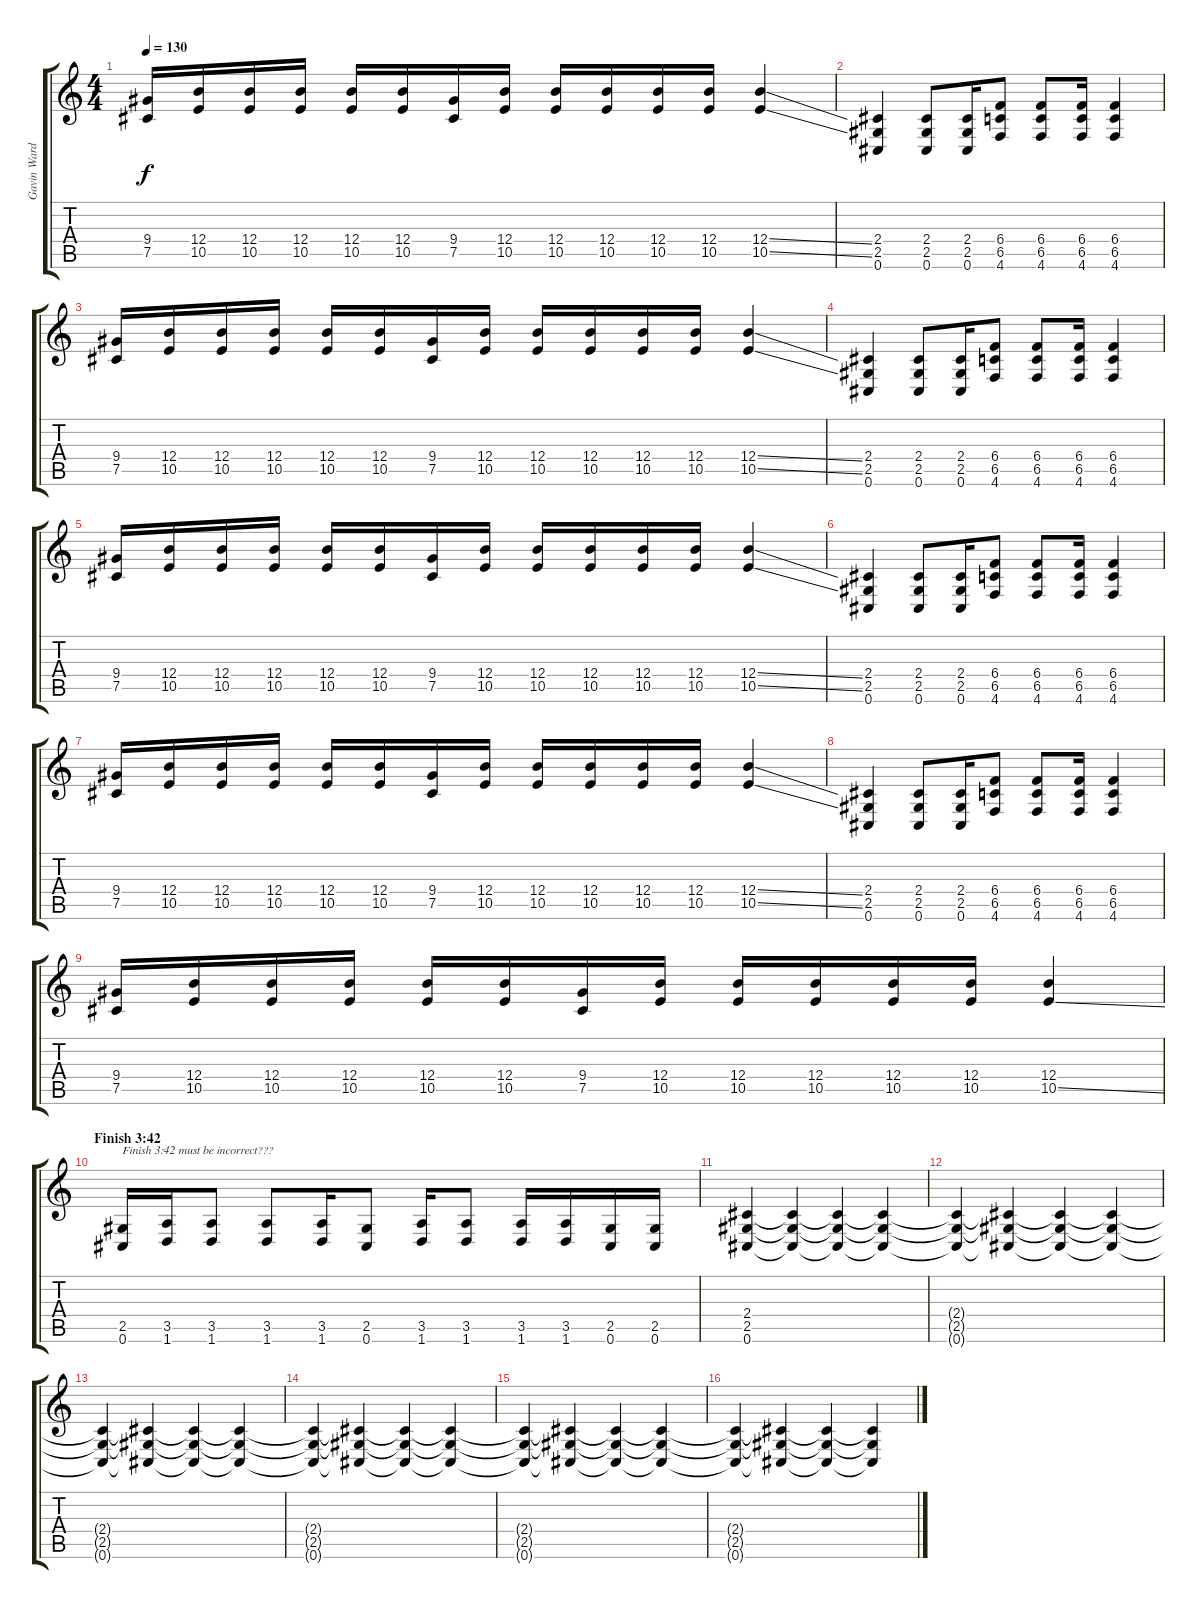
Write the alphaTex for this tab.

\track ("Gavin Ward (Rhythm Guitar)" "Gavin Ward") {instrument distortionguitar}
\staff {score tabs}
\tuning (Db4 Ab3 E3 B2 Gb2 Db2) {hide}
\ts (4 4)
\tempo 130
\clef g2
\ks c
(9.4 7.5).16{dy f} (12.4 10.5).16 (12.4 10.5).16 (12.4 10.5).16 (12.4 10.5).16 (12.4 10.5).16 (9.4 7.5).16 (12.4 10.5).16 (12.4 10.5).16 (12.4 10.5).16 (12.4 10.5).16 (12.4 10.5).16 (12.4{ss} 10.5{ss}).4 |
(2.4 2.5 0.6).4 (2.4 2.5 0.6).8 (2.4 2.5 0.6).16 (6.4 6.5 4.6).8 (6.4 6.5 4.6).8 (6.4 6.5 4.6).16 (6.4 6.5 4.6).4 |
(9.4 7.5).16 (12.4 10.5).16 (12.4 10.5).16 (12.4 10.5).16 (12.4 10.5).16 (12.4 10.5).16 (9.4 7.5).16 (12.4 10.5).16 (12.4 10.5).16 (12.4 10.5).16 (12.4 10.5).16 (12.4 10.5).16 (12.4{ss} 10.5{ss}).4 |
(2.4 2.5 0.6).4 (2.4 2.5 0.6).8 (2.4 2.5 0.6).16 (6.4 6.5 4.6).8 (6.4 6.5 4.6).8 (6.4 6.5 4.6).16 (6.4 6.5 4.6).4 |
(9.4 7.5).16 (12.4 10.5).16 (12.4 10.5).16 (12.4 10.5).16 (12.4 10.5).16 (12.4 10.5).16 (9.4 7.5).16 (12.4 10.5).16 (12.4 10.5).16 (12.4 10.5).16 (12.4 10.5).16 (12.4 10.5).16 (12.4{ss} 10.5{ss}).4 |
(2.4 2.5 0.6).4 (2.4 2.5 0.6).8 (2.4 2.5 0.6).16 (6.4 6.5 4.6).8 (6.4 6.5 4.6).8 (6.4 6.5 4.6).16 (6.4 6.5 4.6).4 |
(9.4 7.5).16 (12.4 10.5).16 (12.4 10.5).16 (12.4 10.5).16 (12.4 10.5).16 (12.4 10.5).16 (9.4 7.5).16 (12.4 10.5).16 (12.4 10.5).16 (12.4 10.5).16 (12.4 10.5).16 (12.4 10.5).16 (12.4{ss} 10.5{ss}).4 |
(2.4 2.5 0.6).4 (2.4 2.5 0.6).8 (2.4 2.5 0.6).16 (6.4 6.5 4.6).8 (6.4 6.5 4.6).8 (6.4 6.5 4.6).16 (6.4 6.5 4.6).4 |
(9.4 7.5).16 (12.4 10.5).16 (12.4 10.5).16 (12.4 10.5).16 (12.4 10.5).16 (12.4 10.5).16 (9.4 7.5).16 (12.4 10.5).16 (12.4 10.5).16 (12.4 10.5).16 (12.4 10.5).16 (12.4 10.5).16 (12.4 10.5{ss}).4 |
\section ("" "Finish 3:42")
(2.5 0.6).16{txt "Finish 3:42 must be incorrect???"} (3.5 1.6).16 (3.5 1.6).8 (3.5 1.6).8 (3.5 1.6).16 (2.5 0.6).8 (3.5 1.6).16 (3.5 1.6).8 (3.5 1.6).16 (3.5 1.6).16 (2.5 0.6).16 (2.5 0.6).16 |
(2.4 2.5 0.6).4 (2.4{t} 2.5{t} 0.6{t}).4 (2.4{t} 2.5{t} 0.6{t}).4 (2.4{t} 2.5{t} 0.6{t}).4 |
(2.4{t} 2.5{t} 0.6{t}).4 (2.4{t} 2.5{t} 0.6{t}).4 (2.4{t} 2.5{t} 0.6{t}).4 (2.4{t} 2.5{t} 0.6{t}).4 |
(2.4{t} 2.5{t} 0.6{t}).4 (2.4{t} 2.5{t} 0.6{t}).4 (2.4{t} 2.5{t} 0.6{t}).4 (2.4{t} 2.5{t} 0.6{t}).4 |
(2.4{t} 2.5{t} 0.6{t}).4 (2.4{t} 2.5{t} 0.6{t}).4 (2.4{t} 2.5{t} 0.6{t}).4 (2.4{t} 2.5{t} 0.6{t}).4 |
(2.4{t} 2.5{t} 0.6{t}).4 (2.4{t} 2.5{t} 0.6{t}).4 (2.4{t} 2.5{t} 0.6{t}).4 (2.4{t} 2.5{t} 0.6{t}).4 |
(2.4{t} 2.5{t} 0.6{t}).4 (2.4{t} 2.5{t} 0.6{t}).4 (2.4{t} 2.5{t} 0.6{t}).4 (2.4{t} 2.5{t} 0.6{t}).4
